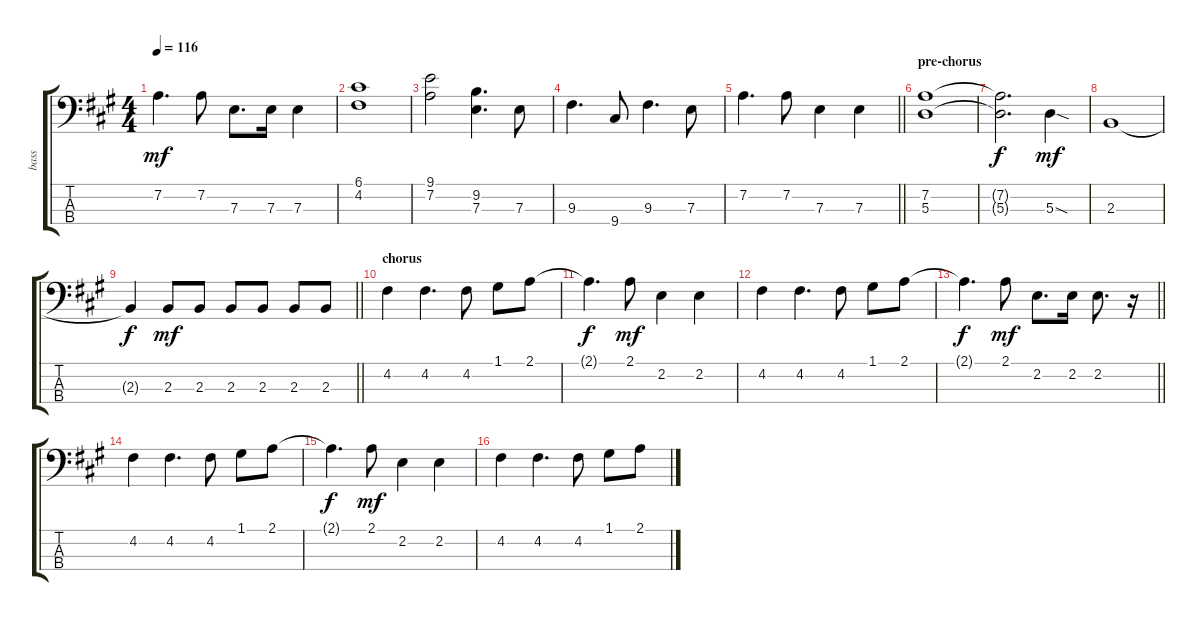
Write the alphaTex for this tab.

\track ("bass" "bass") {instrument electricbassfinger}
\staff {score tabs}
\tuning (G2 D2 A1 E1) {hide}
\ts (4 4)
\tempo 116
\clef f4
\ks a
7.2.4{d dy mf} 7.2.8 7.3.8{d} 7.3.16 7.3.4 |
(6.1 4.2).1 |
(9.1 7.2).2 (9.2 7.3).4{d} 7.3.8 |
9.3.4{d} 9.4.8 9.3.4{d} 7.3.8 |
\barLineRight lightlight
7.2.4{d} 7.2.8 7.3.4 7.3.4 |
\section ("" "pre-chorus")
(7.2 5.3).1 |
(7.2{t} 5.3{t}).2{d dy f} 5.3{sod}.4{dy mf} |
2.3.1 |
\barLineRight lightlight
2.3{t}.4{dy f} 2.3.8{dy mf} 2.3.8 2.3.8 2.3.8 2.3.8 2.3.8 |
\section ("" "chorus")
4.2.4 4.2.4{d} 4.2.8 1.1.8 2.1.8 |
2.1{t}.4{d dy f} 2.1.8{dy mf} 2.2.4 2.2.4 |
4.2.4 4.2.4{d} 4.2.8 1.1.8 2.1.8 |
\barLineRight lightlight
2.1{t}.4{d dy f} 2.1.8{dy mf} 2.2.8{d} 2.2.16 2.2.8{d} r.16 |
4.2.4 4.2.4{d} 4.2.8 1.1.8 2.1.8 |
2.1{t}.4{d dy f} 2.1.8{dy mf} 2.2.4 2.2.4 |
4.2.4 4.2.4{d} 4.2.8 1.1.8 2.1.8
